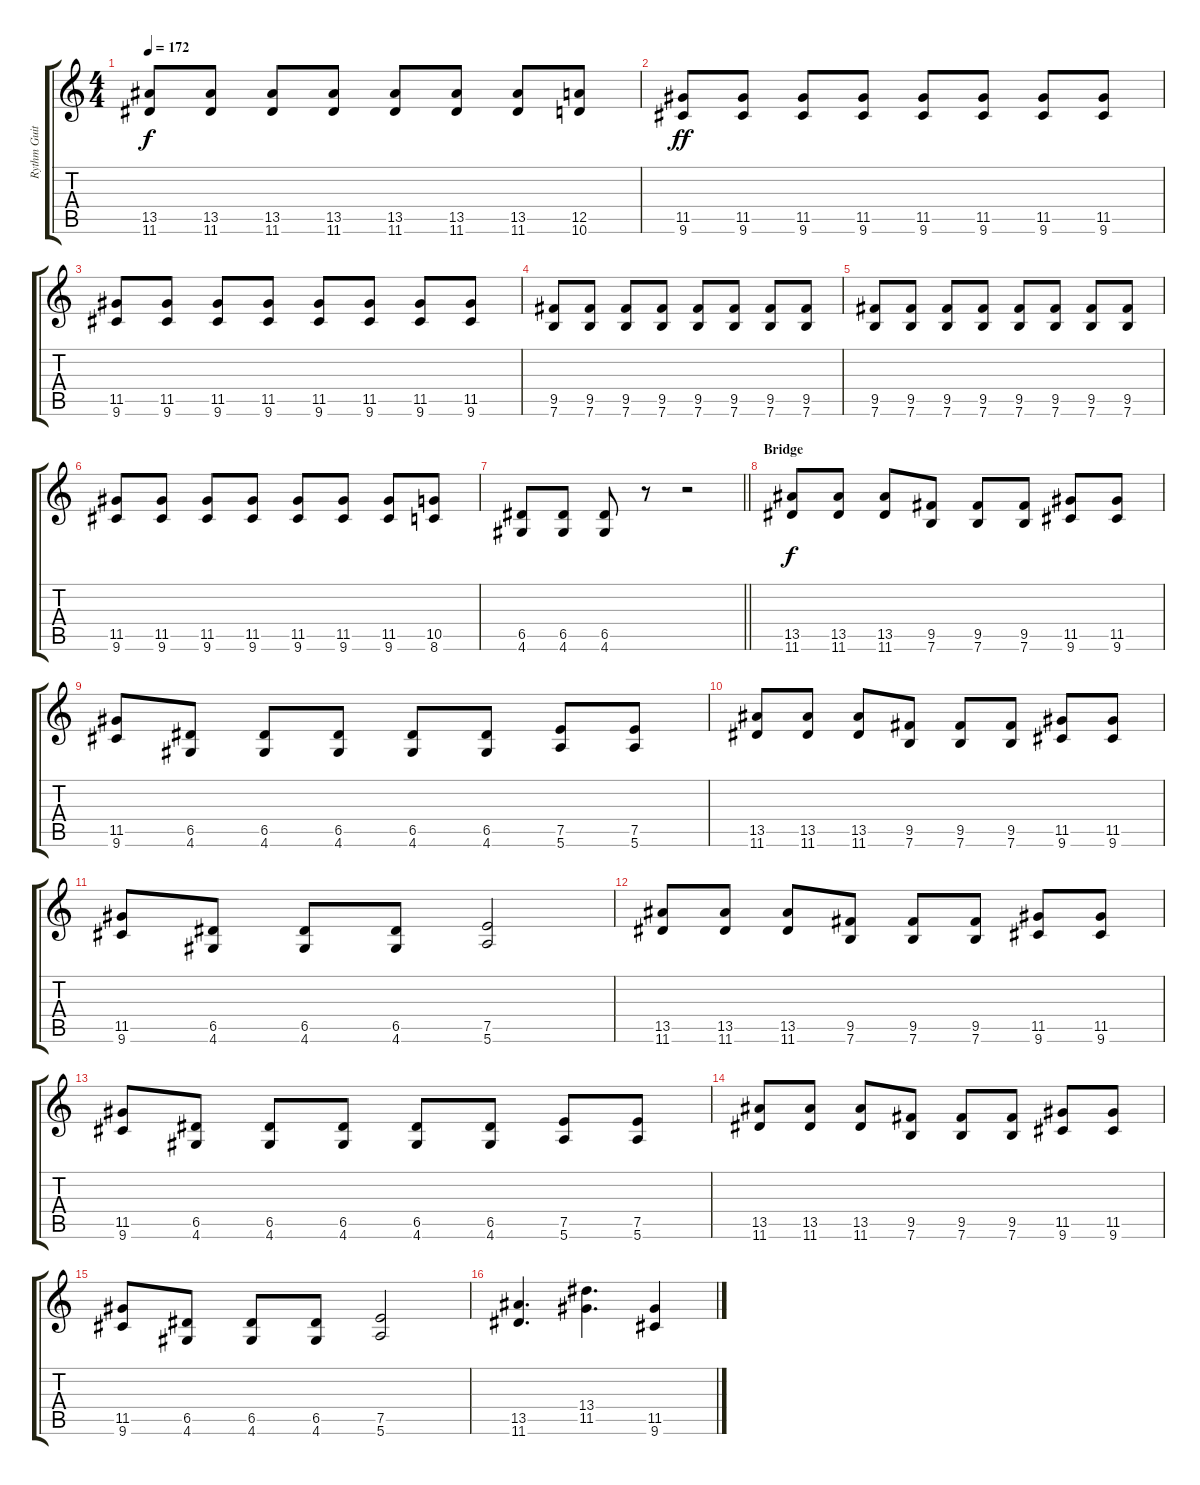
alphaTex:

\track ("Rythm Guitar" "Rythm Guit") {instrument distortionguitar}
\staff {score tabs}
\tuning (E4 B3 G3 D3 A2 E2) {hide}
\ts (4 4)
\tempo 172
\clef g2
\ks c
(13.5 11.6).8{dy f} (13.5 11.6).8 (13.5 11.6).8 (13.5 11.6).8 (13.5 11.6).8 (13.5 11.6).8 (13.5 11.6).8 (12.5 10.6).8 |
(11.5 9.6).8{dy ff} (11.5 9.6).8 (11.5 9.6).8 (11.5 9.6).8 (11.5 9.6).8 (11.5 9.6).8 (11.5 9.6).8 (11.5 9.6).8 |
(11.5 9.6).8 (11.5 9.6).8 (11.5 9.6).8 (11.5 9.6).8 (11.5 9.6).8 (11.5 9.6).8 (11.5 9.6).8 (11.5 9.6).8 |
(9.5 7.6).8 (9.5 7.6).8 (9.5 7.6).8 (9.5 7.6).8 (9.5 7.6).8 (9.5 7.6).8 (9.5 7.6).8 (9.5 7.6).8 |
(9.5 7.6).8 (9.5 7.6).8 (9.5 7.6).8 (9.5 7.6).8 (9.5 7.6).8 (9.5 7.6).8 (9.5 7.6).8 (9.5 7.6).8 |
(11.5 9.6).8 (11.5 9.6).8 (11.5 9.6).8 (11.5 9.6).8 (11.5 9.6).8 (11.5 9.6).8 (11.5 9.6).8 (10.5 8.6).8 |
\barLineRight lightlight
(6.5 4.6).8 (6.5 4.6).8 (6.5 4.6).8 r.8 r.2 |
\section ("" "Bridge")
(13.5 11.6).8{dy f} (13.5 11.6).8 (13.5 11.6).8 (9.5 7.6).8 (9.5 7.6).8 (9.5 7.6).8 (11.5 9.6).8 (11.5 9.6).8 |
(11.5 9.6).8 (6.5 4.6).8 (6.5 4.6).8 (6.5 4.6).8 (6.5 4.6).8 (6.5 4.6).8 (7.5 5.6).8 (7.5 5.6).8 |
(13.5 11.6).8 (13.5 11.6).8 (13.5 11.6).8 (9.5 7.6).8 (9.5 7.6).8 (9.5 7.6).8 (11.5 9.6).8 (11.5 9.6).8 |
(11.5 9.6).8 (6.5 4.6).8 (6.5 4.6).8 (6.5 4.6).8 (7.5 5.6).2 |
(13.5 11.6).8 (13.5 11.6).8 (13.5 11.6).8 (9.5 7.6).8 (9.5 7.6).8 (9.5 7.6).8 (11.5 9.6).8 (11.5 9.6).8 |
(11.5 9.6).8 (6.5 4.6).8 (6.5 4.6).8 (6.5 4.6).8 (6.5 4.6).8 (6.5 4.6).8 (7.5 5.6).8 (7.5 5.6).8 |
(13.5 11.6).8 (13.5 11.6).8 (13.5 11.6).8 (9.5 7.6).8 (9.5 7.6).8 (9.5 7.6).8 (11.5 9.6).8 (11.5 9.6).8 |
(11.5 9.6).8 (6.5 4.6).8 (6.5 4.6).8 (6.5 4.6).8 (7.5 5.6).2 |
(13.5 11.6).4{d} (13.4 11.5).4{d} (11.5 9.6).4
